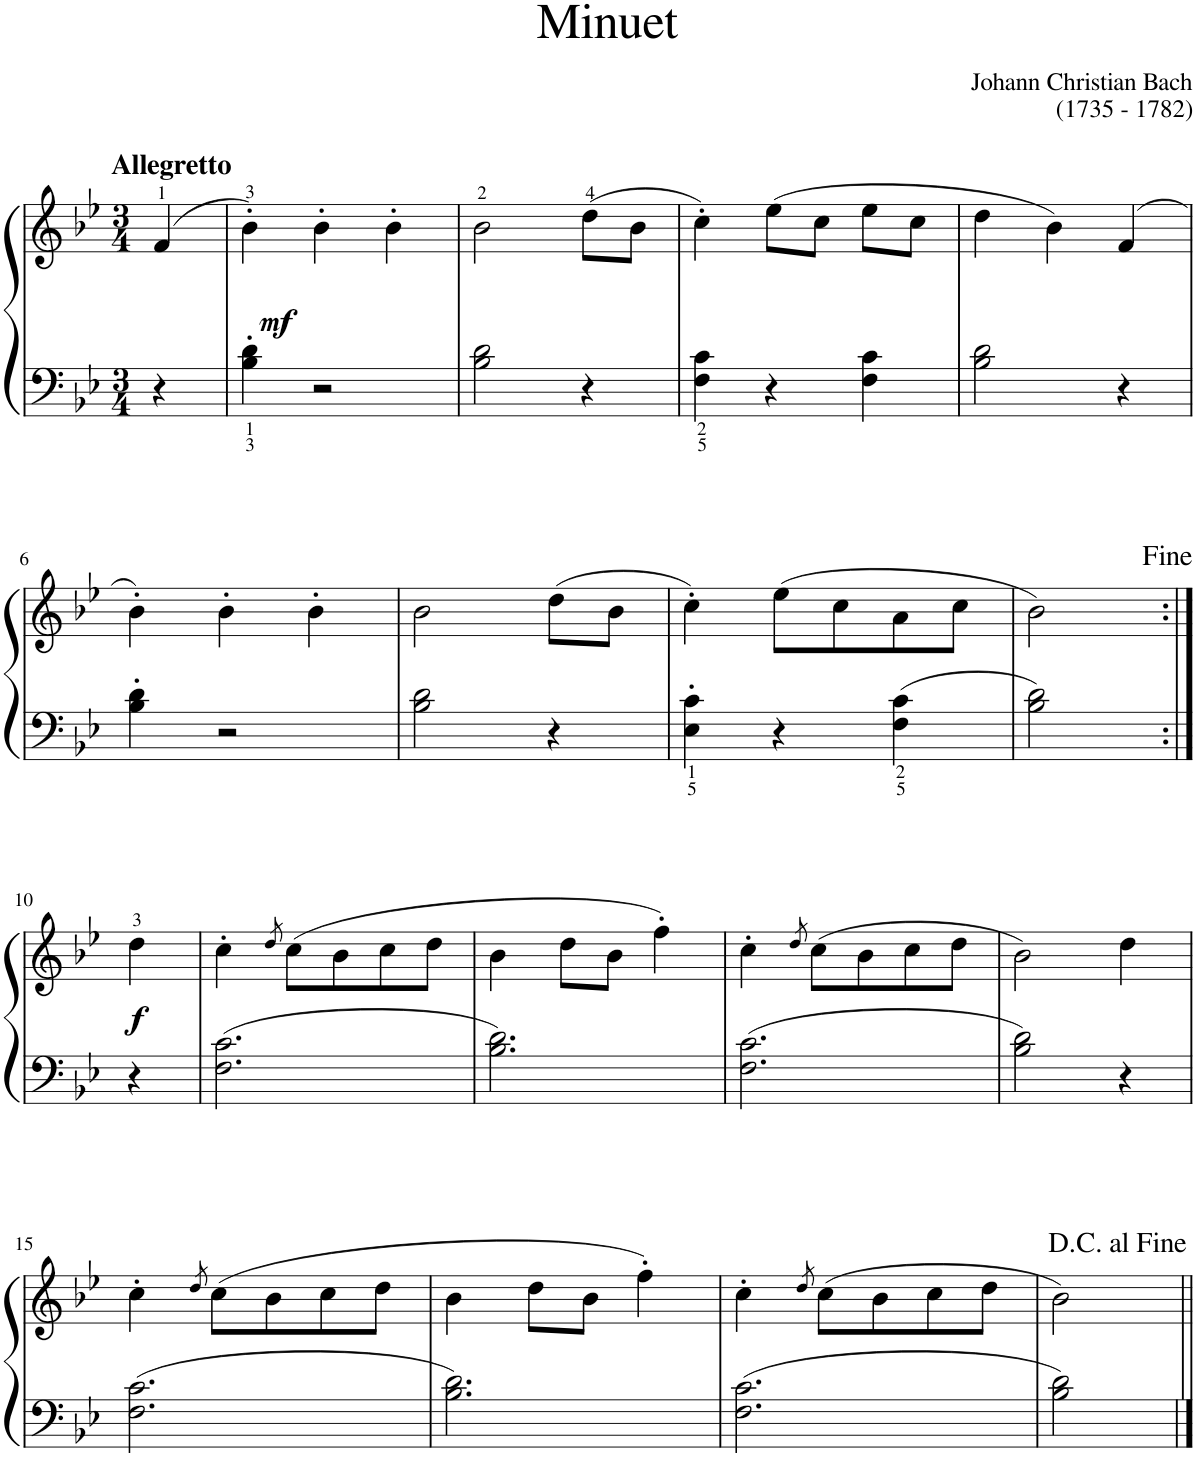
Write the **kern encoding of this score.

**kern	**kern	**dynam
*part1	*part1	*part1
*staff2	*staff1	*staff1/2
*I"Piano	*	*
*I'Pno	*	*
*clefF4	*clefG2	*
*k[b-e-]	*k[b-e-]	*
*M3/4	*M3/4	*
=1	=1	=1
!	!LO:TX:a:B:t=Allegretto	!
!	!	!LO:DY:b
4r	(4f/	mf
=2	=2	=2
4B-\' 4d\'	4b-'\)	.
2r	4b-'\	.
.	4b-'\	.
=3	=3	=3
2B-\ 2d\	2b-\	.
4r	(8dd\L	.
.	8b-\J	.
=4	=4	=4
4F\ 4c\	4cc'\)	.
4r	(8ee-\L	.
.	8cc\J	.
4F\ 4c\	8ee-\L	.
.	8cc\J	.
=5	=5	=5
2B-\ 2d\	4dd\	.
.	4b-\)	.
4r	(4f/	.
!!LO:LB:g=z
=6	=6	=6
4B-\' 4d\'	4b-'\)	.
2r	4b-'\	.
.	4b-'\	.
=7	=7	=7
2B-\ 2d\	2b-\	.
4r	(8dd\L	.
.	8b-\J	.
=8	=8	=8
4E-\' 4c\'	4cc'\)	.
4r	(8ee-\L	.
.	8cc\	.
4F\ 4c\	8a\	.
.	8cc\J	.
=9	=9	=9
2B-\ 2d\	2b-\)	.
!!LO:LB:g=z
=10:|!	=10:|!	=10:|!
!	!	!LO:DY:b
4r	4dd\	f
=11	=11	=11
2.F\ 2.c\	4cc'\	.
.	8qdd/	.
.	(8cc\L	.
.	8b-\	.
.	8cc\	.
.	8dd\J	.
=12	=12	=12
2.B-\ 2.d\	4b-\	.
.	8dd\L	.
.	8b-\J	.
.	4ff'\)	.
=13	=13	=13
2.F\ 2.c\	4cc'\	.
.	8qdd/	.
.	(8cc\L	.
.	8b-\	.
.	8cc\	.
.	8dd\J	.
=14	=14	=14
2B-\ 2d\	2b-\)	.
4r	4dd\	.
!!LO:LB:g=z
=15	=15	=15
2.F\ 2.c\	4cc'\	.
.	8qdd/	.
.	(8cc\L	.
.	8b-\	.
.	8cc\	.
.	8dd\J	.
=16	=16	=16
2.B-\ 2.d\	4b-\	.
.	8dd\L	.
.	8b-\J	.
.	4ff'\)	.
=17	=17	=17
2.F\ 2.c\	4cc'\	.
.	8qdd/	.
.	(8cc\L	.
.	8b-\	.
.	8cc\	.
.	8dd\J	.
=18	=18	=18
2B-\ 2d\	2b-\)	.
=||	=||	=||
*-	*-	*-
